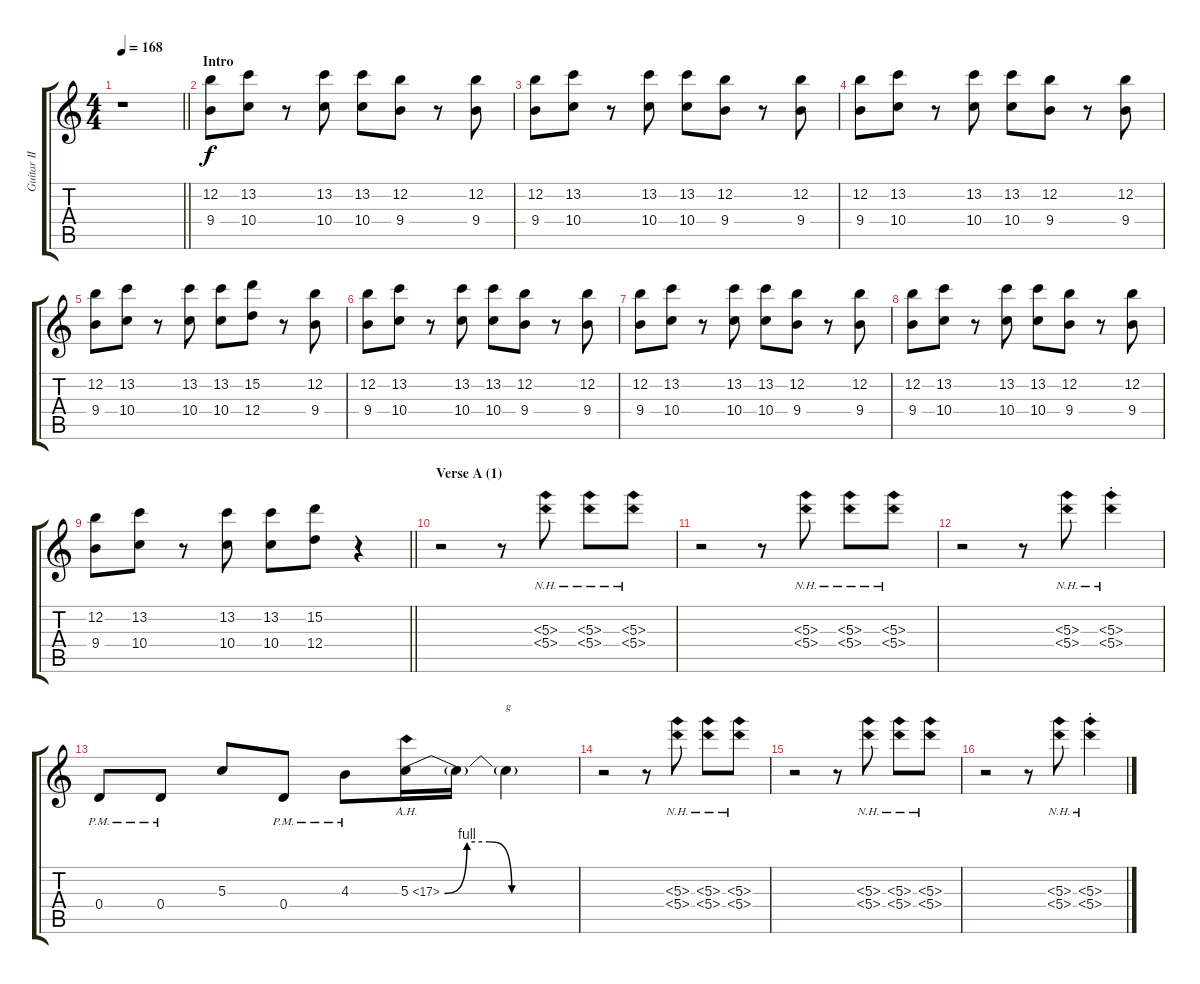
\track ("Guitar II" "Guitar II") {instrument distortionguitar}
\staff {score tabs}
\tuning (E4 B3 G3 D3 A2 E2) {hide}
\ts (4 4)
\tempo 168
\clef g2
\barLineRight lightlight
\ks c
r.1{dy f instrument distortionguitar} |
\section ("" "Intro")
(12.2 9.4).8 (13.2 10.4).8 r.8 (13.2 10.4).8 (13.2 10.4).8 (12.2 9.4).8 r.8 (12.2 9.4).8 |
(12.2 9.4).8 (13.2 10.4).8 r.8 (13.2 10.4).8 (13.2 10.4).8 (12.2 9.4).8 r.8 (12.2 9.4).8 |
(12.2 9.4).8 (13.2 10.4).8 r.8 (13.2 10.4).8 (13.2 10.4).8 (12.2 9.4).8 r.8 (12.2 9.4).8 |
(12.2 9.4).8 (13.2 10.4).8 r.8 (13.2 10.4).8 (13.2 10.4).8 (15.2 12.4).8 r.8 (12.2 9.4).8 |
(12.2 9.4).8 (13.2 10.4).8 r.8 (13.2 10.4).8 (13.2 10.4).8 (12.2 9.4).8 r.8 (12.2 9.4).8 |
(12.2 9.4).8 (13.2 10.4).8 r.8 (13.2 10.4).8 (13.2 10.4).8 (12.2 9.4).8 r.8 (12.2 9.4).8 |
(12.2 9.4).8 (13.2 10.4).8 r.8 (13.2 10.4).8 (13.2 10.4).8 (12.2 9.4).8 r.8 (12.2 9.4).8 |
\barLineRight lightlight
(12.2 9.4).8 (13.2 10.4).8 r.8 (13.2 10.4).8 (13.2 10.4).8 (15.2 12.4).8 r.4 |
\section ("" "Verse A (1)")
r.2 r.8 (5.3{nh} 5.4{nh}).8 (5.3{nh} 5.4{nh}).8 (5.3{nh} 5.4{nh}).8 |
r.2 r.8 (5.3{nh} 5.4{nh}).8 (5.3{nh} 5.4{nh}).8 (5.3{nh} 5.4{nh}).8 |
r.2 r.8 (5.3{nh} 5.4{nh}).8 (5.3{nh st} 5.4{nh st}).4 |
0.4{pm}.8 0.4{pm}.8 5.3.8 0.4{pm}.8 4.3{pm}.8 5.3{be (custom 0 0 10 4 20 4 30 0 60 0) ah 12}.16 5.3{t}.16 5.3{t}.4{txt "g"} |
r.2 r.8 (5.3{nh} 5.4{nh}).8 (5.3{nh} 5.4{nh}).8 (5.3{nh} 5.4{nh}).8 |
r.2 r.8 (5.3{nh} 5.4{nh}).8 (5.3{nh} 5.4{nh}).8 (5.3{nh} 5.4{nh}).8 |
r.2 r.8 (5.3{nh} 5.4{nh}).8 (5.3{nh st} 5.4{nh st}).4
